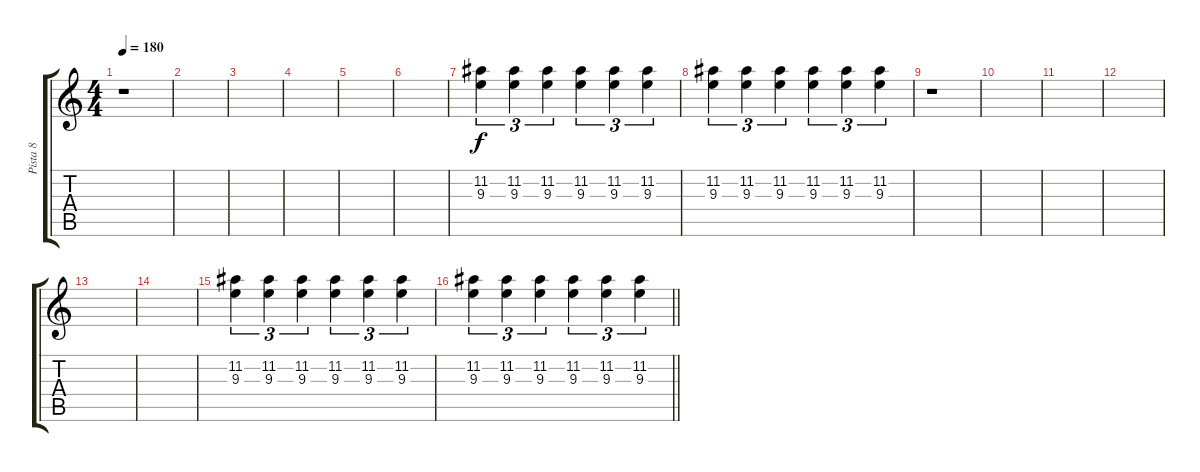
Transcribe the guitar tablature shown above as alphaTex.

\track ("Pista 8" "Pista 8") {instrument overdrivenguitar}
\staff {score tabs}
\tuning (E4 B3 G3 D3 A2 D2) {hide}
\ts (4 4)
\tempo 180
\clef g2
\ks c
r.1{dy f} |
|
|
|
|
|
(11.2 9.3).4{tu (3 2)} (11.2 9.3).4{tu (3 2)} (11.2 9.3).4{tu (3 2)} (11.2 9.3).4{tu (3 2)} (11.2 9.3).4{tu (3 2)} (11.2 9.3).4{tu (3 2)} |
(11.2 9.3).4{tu (3 2)} (11.2 9.3).4{tu (3 2)} (11.2 9.3).4{tu (3 2)} (11.2 9.3).4{tu (3 2)} (11.2 9.3).4{tu (3 2)} (11.2 9.3).4{tu (3 2)} |
r.1 |
|
|
|
|
|
(11.2 9.3).4{tu (3 2)} (11.2 9.3).4{tu (3 2)} (11.2 9.3).4{tu (3 2)} (11.2 9.3).4{tu (3 2)} (11.2 9.3).4{tu (3 2)} (11.2 9.3).4{tu (3 2)} |
\barLineRight lightlight
(11.2 9.3).4{tu (3 2)} (11.2 9.3).4{tu (3 2)} (11.2 9.3).4{tu (3 2)} (11.2 9.3).4{tu (3 2)} (11.2 9.3).4{tu (3 2)} (11.2 9.3).4{tu (3 2)}
